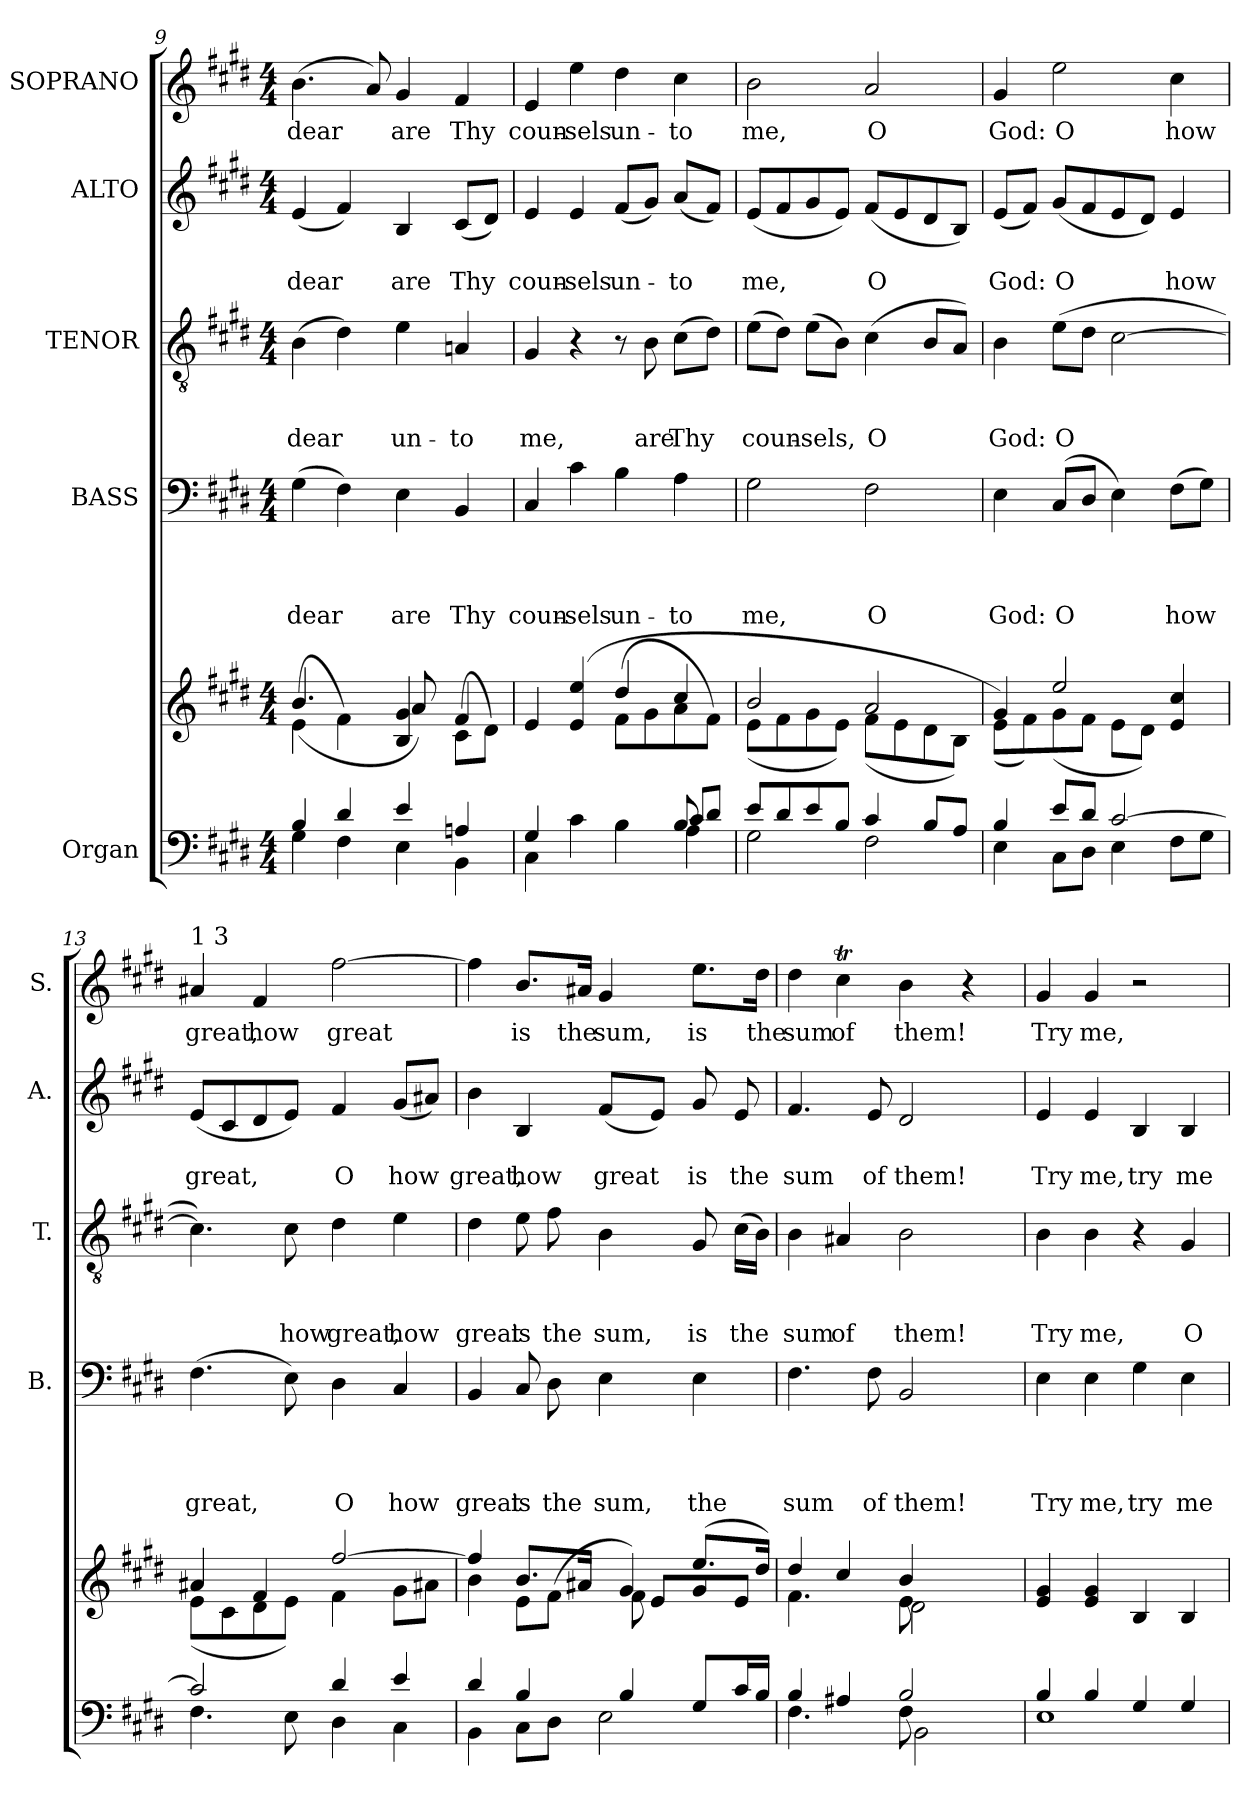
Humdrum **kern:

**kern	**kern	**kern	**text	**text	**text	**text	**kern	**text	**text	**text	**kern	**text	**text	**kern	**text
*part5	*part5	*part4	*part4	*part4	*part4	*part4	*part3	*part3	*part3	*part3	*part2	*part2	*part2	*part1	*part1
*staff6	*staff5	*staff4	*staff4	*staff4	*staff4	*staff4	*staff3	*staff3	*staff3	*staff3	*staff2	*staff2	*staff2	*staff1	*staff1
*I"Organ	*	*I"BASS	*	*	*	*	*I"TENOR	*	*	*	*I"ALTO	*	*	*I"SOPRANO	*
*	*	*I'B.	*	*	*	*	*I'T.	*	*	*	*I'A.	*	*	*I'S.	*
!!LO:PB:g=z
*clefF4	*clefG2	*clefF4	*	*	*	*	*clefGv2	*	*	*	*clefG2	*	*	*clefG2	*
*k[f#c#g#d#]	*k[f#c#g#d#]	*k[f#c#g#d#]	*	*	*	*	*k[f#c#g#d#]	*	*	*	*k[f#c#g#d#]	*	*	*k[f#c#g#d#]	*
*E:	*E:	*E:	*	*	*	*	*E:	*	*	*	*E:	*	*	*E:	*
*M4/4	*M4/4	*M4/4	*	*	*	*	*M4/4	*	*	*	*M4/4	*	*	*M4/4	*
=9	=9	=9	=9	=9	=9	=9	=9	=9	=9	=9	=9	=9	=9	=9	=9
*^	*^	*	*	*	*	*	*	*	*	*	*	*	*	*	*
!	!	!	!	!	!	!	!	!LO:LY:b	!	!	!	!LO:LY:b	!	!	!LO:LY:b	!	!LO:LY:b
4B/	4G#\	(<4e\	(4.b/	(>4G#\	.	.	.	dear	(>4B\	.	.	dear	(<4e/	.	dear	(>4.b\	dear
4d#/	4F#\	4f#\)	.	4F#\)	.	.	.	.	4d#\)	.	.	.	4f#/)	.	.	.	.
.	.	.	8ryy	.	.	.	.	.	.	.	.	.	.	.	.	8a/)	.
!	!	!	!	!	!	!	!	!LO:LY:b	!	!	!	!LO:LY:b	!	!	!LO:LY:b	!	!LO:LY:b
4e/	4E\	4B/ 4g#/	8a/)	4E\	.	.	.	are	4e\	.	.	un-	4B/	.	are	4g#/	are
.	.	.	8ryy	.	.	.	.	.	.	.	.	.	.	.	.	.	.
!	!	!	!	!	!	!	!	!LO:LY:b	!	!	!	!LO:LY:b	!	!	!LO:LY:b	!	!LO:LY:b
4An/	4BB\	(<8c#\L	4f#/	4BB/	.	.	.	Thy	4An/	.	.	-to	(<8c#/L	.	Thy	4f#/	Thy
.	.	8d#\J)	.	.	.	.	.	.	.	.	.	.	8d#/J)	.	.	.	.
=10	=10	=10	=10	=10	=10	=10	=10	=10	=10	=10	=10	=10	=10	=10	=10	=10	=10
*^	*^	*	*	*	*	*	*	*	*	*	*	*	*	*	*	*	*
!	!	!	!	!	!	!	!	!	!	!LO:LY:b	!	!	!	!LO:LY:b	!	!	!LO:LY:b	!	!LO:LY:b
4G#/	4C#\	2.ryy	2.ryy	4e/	2ryy	4C#/	.	.	.	coun-	4G#/	.	.	me,	4e/	.	coun-	4e/	coun-
!	!	!	!	!	!	!	!	!	!	!LO:LY:b:rj	!	!	!	!	!	!	!LO:LY:b:rj	!	!LO:LY:b:rj
2.ryy	4c#\	.	.	(4e/ 4ee/	.	4c#\	.	.	.	-sels	4r	.	.	.	4e/	.	-sels	4ee\	-sels
!	!	!	!	!	!	!	!	!	!	!LO:LY:b	!	!	!	!	!	!	!LO:LY:b	!	!LO:LY:b
.	4B\	.	.	(<8f#\L	4dd#/	4B\	.	.	.	un-	8r	.	.	.	(<8f#/L	.	un-	4dd#\	un-
!	!	!	!	!	!	!	!	!	!	!	!	!	!	!LO:LY:b	!	!	!	!	!
.	.	.	.	8g#\	.	.	.	.	.	.	8B\	.	.	are	8g#/J)	.	.	.	.
!	!	!	!	!	!	!	!	!	!	!LO:LY:b	!	!	!	!LO:LY:b	!	!	!LO:LY:b	!	!LO:LY:b
.	8B/	4A\	8c#/L	8a\	4cc#/	4A\	.	.	.	-to	(>8c#\L	.	.	Thy	(<8a/L	.	-to	4cc#\	-to
.	8ryy	.	8d#/J	8f#\J)	.	.	.	.	.	.	8d#\J)	.	.	.	8f#/J)	.	.	.	.
=11	=11	=11	=11	=11	=11	=11	=11	=11	=11	=11	=11	=11	=11	=11	=11	=11	=11	=11	=11
!	!	!	!	!	!	!	!	!	!	!LO:LY:b	!	!	!	!LO:LY:b	!	!	!LO:LY:b	!	!LO:LY:b
*	*v	*v	*v	*	*	*	*	*	*	*	*	*	*	*	*	*	*	*	*
8e/L	2G#\	2b/	(<8e\L	2G#\	.	.	.	me,	(>8e\L	.	.	coun-	(<8e/L	.	me,	2b\	me,
8d#/	.	.	8f#\	.	.	.	.	.	8d#\J)	.	.	.	8f#/	.	.	.	.
!	!	!	!	!	!	!	!	!	!	!	!	!LO:LY:b	!	!	!	!	!
8e/	.	.	8g#\	.	.	.	.	.	(>8e\L	.	.	-sels,	8g#/	.	.	.	.
8B/J	.	.	8e\J)	.	.	.	.	.	8B\J)	.	.	.	8e/J)	.	.	.	.
!	!	!	!	!	!	!	!	!LO:LY:b	!	!	!	!LO:LY:b	!	!	!LO:LY:b	!	!LO:LY:b
4c#/	2F#\	2a/	(<8f#\L	2F#\	.	.	.	O	(>4c#\	.	.	O	(<8f#/L	.	O	2a/	O
.	.	.	8e\	.	.	.	.	.	.	.	.	.	8e/	.	.	.	.
8B/L	.	.	8d#\	.	.	.	.	.	8B/L	.	.	.	8d#/	.	.	.	.
8A/J	.	.	8B\J)	.	.	.	.	.	8A/J)	.	.	.	8B/J)	.	.	.	.
=12	=12	=12	=12	=12	=12	=12	=12	=12	=12	=12	=12	=12	=12	=12	=12	=12	=12
!	!	!	!	!	!	!	!	!LO:LY:b	!	!	!	!LO:LY:b	!	!	!LO:LY:b	!	!LO:LY:b
4B/	4E\	4g#/)	(<8e\L	4E\	.	.	.	God:	4B\	.	.	God:	(<8e/L	.	God:	4g#/	God:
.	.	.	8f#\)	.	.	.	.	.	.	.	.	.	8f#/J)	.	.	.	.
!	!	!	!	!	!	!	!	!LO:LY:b	!	!	!	!LO:LY:b	!	!	!LO:LY:b	!	!LO:LY:b
8e/L	8C#\L	2ee/	(<8g#\	(>8C#/L	.	.	.	O	(>8e\L	.	.	O	(<8g#/L	.	O	2ee\	O
8d#/J	8D#\J	.	8f#\J	8D#/J	.	.	.	.	8d#\J	.	.	.	8f#/	.	.	.	.
[<2c#/	4E\	.	8e\L	4E\)	.	.	.	.	[<2c#\	.	.	.	8e/	.	.	.	.
.	.	.	8d#\J)	.	.	.	.	.	.	.	.	.	8d#/J)	.	.	.	.
!	!	!	!	!	!	!	!	!LO:LY:b	!	!	!	!	!	!	!LO:LY:b	!	!LO:LY:b
.	8F#\L	4e/ 4cc#/	4ryy	(>8F#\L	.	.	.	how	.	.	.	.	4e/	.	how	4cc#\	how
.	8G#\J	.	.	8G#\J)	.	.	.	.	.	.	.	.	.	.	.	.	.
!!LO:LB:g=z
=13	=13	=13	=13	=13	=13	=13	=13	=13	=13	=13	=13	=13	=13	=13	=13	=13	=13
!	!	!	!	!	!	!	!	!	!	!	!	!	!	!	!	!LO:TX:a:t=1 3	!
!	!	!	!	!	!	!	!	!LO:LY:b	!	!	!	!	!	!	!LO:LY:b	!	!LO:LY:b
2c#/]	4.F#\	4a#X/	(<8e\L	(>4.F#\	.	.	.	great,	4.c#\])	.	.	.	(<8e/L	.	great,	4a#X/	great,
.	.	.	8c#\	.	.	.	.	.	.	.	.	.	8c#/	.	.	.	.
!	!	!	!	!	!	!	!	!	!	!	!	!	!	!	!	!	!LO:LY:b
.	.	4f#/	8d#\	.	.	.	.	.	.	.	.	.	8d#/	.	.	4f#/	how
!	!	!	!	!	!	!	!	!	!	!	!	!LO:LY:b	!	!	!	!	!
.	8E\	.	8e\J)	8E\)	.	.	.	.	8c#\	.	.	how	8e/J)	.	.	.	.
!	!	!	!	!	!	!	!	!LO:LY:b	!	!	!	!LO:LY:b	!	!	!LO:LY:b	!	!LO:LY:b
4d#/	4D#\	[>2ff#/	4f#\	4D#\	.	.	.	O	4d#\	.	.	great,	4f#/	.	O	[>2ff#\	great
!	!	!	!	!	!	!	!	!LO:LY:b	!	!	!	!LO:LY:b	!	!	!LO:LY:b	!	!
4e/	4C#\	.	8g#\L	4C#/	.	.	.	how	4e\	.	.	how	(<8g#/L	.	how	.	.
.	.	.	8a#X\J	.	.	.	.	.	.	.	.	.	8a#X/J)	.	.	.	.
=14	=14	=14	=14	=14	=14	=14	=14	=14	=14	=14	=14	=14	=14	=14	=14	=14	=14
*^	*^	*^	*^	*	*	*	*	*	*	*	*	*	*	*	*	*	*
!	!	!	!	!	!	!	!	!	!	!	!	!LO:LY:b	!	!	!	!LO:LY:b	!	!	!LO:LY:b	!	!
4BB\	4d#/	2ryy	2.ryy	4ff#/]	4b\	2ryy	2ryy	4BB/	.	.	.	great	4d#\	.	.	great	4b\	.	great,	4ff#\]	.
!	!	!	!	!	!	!	!	!	!	!	!	!LO:LY:b	!	!	!	!LO:LY:b	!	!	!LO:LY:b	!	!LO:LY:b
4B/	8C#\L	.	.	8e\L	8.b/L	.	.	8C#/	.	.	.	is	8e\	.	.	is	4B/	.	how	8.b/L	is
!	!	!	!	!	!	!	!	!	!	!	!	!LO:LY:b	!	!	!	!LO:LY:b	!	!	!	!	!
.	8D#\J	.	.	(<8f#\J	.	.	.	8D#\	.	.	.	the	8f#\	.	.	the	.	.	.	.	.
!	!	!	!	!	!	!	!	!	!	!	!	!	!	!	!	!	!	!	!	!	!LO:LY:b
.	.	.	.	.	16a#X/Jk	.	.	.	.	.	.	.	.	.	.	.	.	.	.	16a#X/Jk	the
!	!	!	!	!	!	!	!	!	!	!	!	!LO:LY:b	!	!	!	!LO:LY:b	!	!	!LO:LY:b	!	!LO:LY:b
2E\	2ryy	16ryy	.	16ryy	2ryy	16ryy	8ryy	4E\	.	.	.	sum,	4B\	.	.	sum,	(<8f#/L	.	great	4g#/	sum,
.	.	4B/	.	4g#/)	.	8f#\	.	.	.	.	.	.	.	.	.	.	.	.	.	.	.
.	.	.	.	.	.	.	8e/L	.	.	.	.	.	.	.	.	.	8e/J)	.	.	.	.
.	.	.	.	.	.	16ryy	.	.	.	.	.	.	.	.	.	.	.	.	.	.	.
!	!	!	!	!	!	!	!	!	!	!	!	!LO:LY:b	!	!	!	!LO:LY:b	!	!	!LO:LY:b	!	!LO:LY:b
.	.	.	8G#/L	.	.	(>8.ee/L	8g#/	4E\	.	.	.	the	8G#/	.	.	is	8g#/	.	is	8.ee\L	is
.	.	8.ryy	.	8.ryy	.	.	.	.	.	.	.	.	.	.	.	.	.	.	.	.	.
!	!	!	!	!	!	!	!	!	!	!	!	!	!	!	!	!LO:LY:b	!	!	!LO:LY:b	!	!
.	.	.	16c#/L	.	.	.	8e/J	.	.	.	.	.	(>16c#\LL	.	.	the	8e/	.	the	.	.
!	!	!	!	!	!	!	!	!	!	!	!	!	!	!	!	!	!	!	!	!	!LO:LY:b
.	.	.	16B/JJ	.	.	16dd#/Jk)	.	.	.	.	.	.	16B\JJ)	.	.	.	.	.	.	16dd#\Jk	the
=15	=15	=15	=15	=15	=15	=15	=15	=15	=15	=15	=15	=15	=15	=15	=15	=15	=15	=15	=15	=15	=15
!	!	!	!	!	!	!	!	!	!	!	!	!LO:LY:b	!	!	!	!LO:LY:b	!	!	!LO:LY:b	!	!LO:LY:b
4.F#\	4B/	2ryy	2ryy	4dd#/	4.f#\	2ryy	2ryy	4.F#\	.	.	.	sum	4B\	.	.	sum	4.f#/	.	sum	4dd#\	sum
!	!	!	!	!	!	!	!	!	!	!	!	!	!	!	!	!LO:LY:b	!	!	!	!	!LO:LY:b
.	4A#X/	.	.	4cc#/	.	.	.	.	.	.	.	.	4A#X/	.	.	of	.	.	.	4cc#T\	of
!	!	!	!	!	!	!	!	!	!	!	!	!LO:LY:b	!	!	!	!	!	!	!LO:LY:b	!	!
2ryy	.	.	.	.	2ryy	.	.	8F#\	.	.	.	of	.	.	.	.	8e/	.	of	.	.
!	!	!	!	!	!	!	!	!	!	!	!	!LO:LY:b	!	!	!	!LO:LY:b	!	!	!LO:LY:b	!	!LO:LY:b
.	8F#\	2B/	2BB\	8e\	.	2d#\	4b/	2BB/	.	.	.	them!	2B\	.	.	them!	2d#/	.	them!	4b\	them!
.	4.ryy	.	.	4.ryy	.	.	.	.	.	.	.	.	.	.	.	.	.	.	.	.	.
.	.	.	.	.	.	.	4ryy	.	.	.	.	.	.	.	.	.	.	.	.	4r	.
8ryy	.	.	.	.	8ryy	.	.	.	.	.	.	.	.	.	.	.	.	.	.	.	.
*	*v	*v	*v	*	*	*	*	*	*	*	*	*	*	*	*	*	*	*	*	*	*
*	*	*	*v	*v	*v	*	*	*	*	*	*	*	*	*	*	*	*	*	*
=16	=16	=16	=16	=16	=16	=16	=16	=16	=16	=16	=16	=16	=16	=16	=16	=16	=16
!	!	!	!	!	!	!	!	!LO:LY:b	!	!	!	!LO:LY:b	!	!	!LO:LY:b	!	!LO:LY:b
*	*	*v	*v	*	*	*	*	*	*	*	*	*	*	*	*	*	*
4B/	1E	4e/ 4g#/	4E\	.	.	.	Try	4B\	.	.	Try	4e/	.	Try	4g#/	Try
!	!	!	!	!	!	!	!LO:LY:b	!	!	!	!LO:LY:b	!	!	!LO:LY:b	!	!LO:LY:b
4B/	.	4e/ 4g#/	4E\	.	.	.	me,	4B\	.	.	me,	4e/	.	me,	4g#/	me,
!	!	!	!	!	!	!	!LO:LY:b	!	!	!	!	!	!	!LO:LY:b	!	!
4G#/	.	4B/	4G#\	.	.	.	try	4r	.	.	.	4B/	.	try	2r	.
!	!	!	!	!	!	!	!LO:LY:b	!	!	!	!LO:LY:b	!	!	!LO:LY:b	!	!
4G#/	.	4B/	4E\	.	.	.	me	4G#/	.	.	O	4B/	.	me	.	.
*v	*v	*	*	*	*	*	*	*	*	*	*	*	*	*	*	*
=	=	=	=	=	=	=	=	=	=	=	=	=	=	=	=
*-	*-	*-	*-	*-	*-	*-	*-	*-	*-	*-	*-	*-	*-	*-	*-
